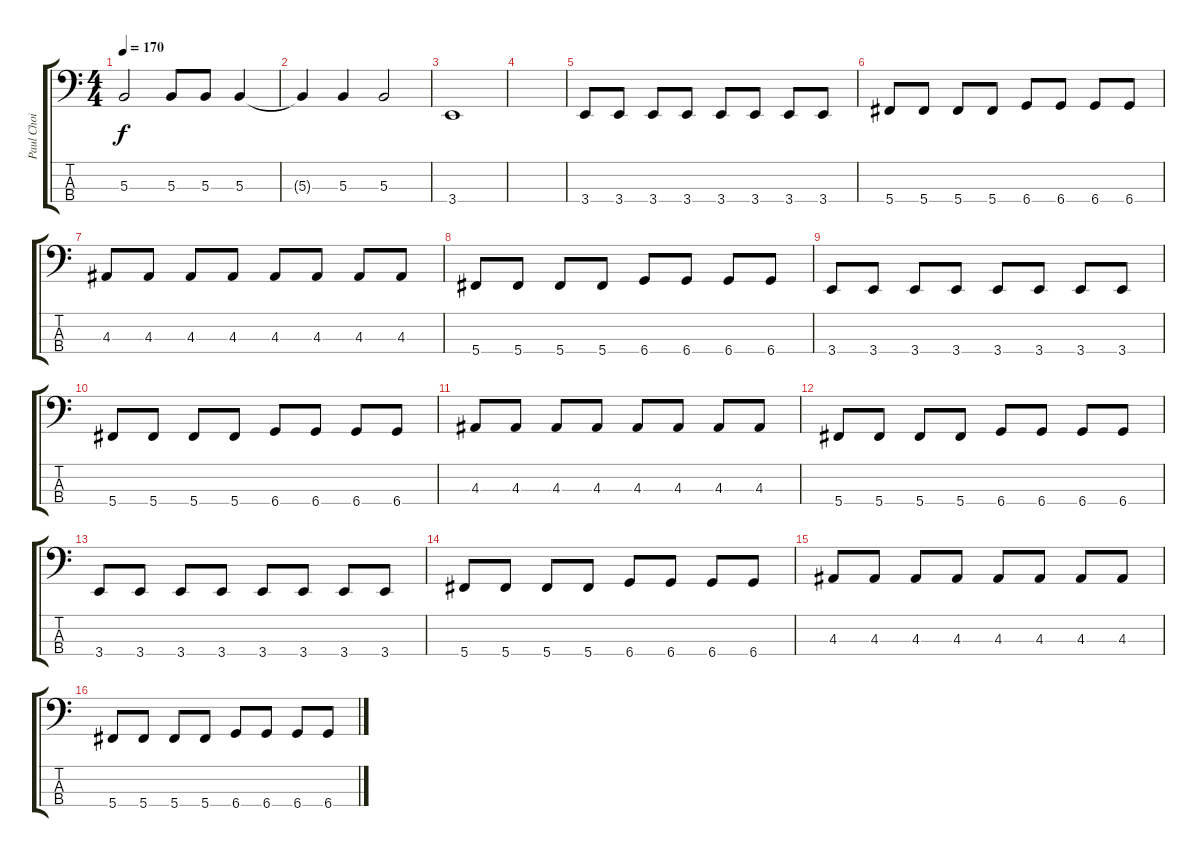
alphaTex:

\track ("Paul Choi (Bass)" "Paul Choi ") {instrument electricbasspick}
\staff {score tabs}
\tuning (E2 B1 Gb1 Db1) {hide}
\ts (4 4)
\tempo 170
\clef f4
\ks c
5.3.2{dy f} 5.3.8 5.3.8 5.3.4 |
5.3{t}.4 5.3.4 5.3.2 |
3.4.1 |
|
3.4.8 3.4.8 3.4.8 3.4.8 3.4.8 3.4.8 3.4.8 3.4.8 |
5.4.8 5.4.8 5.4.8 5.4.8 6.4.8 6.4.8 6.4.8 6.4.8 |
4.3.8 4.3.8 4.3.8 4.3.8 4.3.8 4.3.8 4.3.8 4.3.8 |
5.4.8 5.4.8 5.4.8 5.4.8 6.4.8 6.4.8 6.4.8 6.4.8 |
3.4.8 3.4.8 3.4.8 3.4.8 3.4.8 3.4.8 3.4.8 3.4.8 |
5.4.8 5.4.8 5.4.8 5.4.8 6.4.8 6.4.8 6.4.8 6.4.8 |
4.3.8 4.3.8 4.3.8 4.3.8 4.3.8 4.3.8 4.3.8 4.3.8 |
5.4.8 5.4.8 5.4.8 5.4.8 6.4.8 6.4.8 6.4.8 6.4.8 |
3.4.8 3.4.8 3.4.8 3.4.8 3.4.8 3.4.8 3.4.8 3.4.8 |
5.4.8 5.4.8 5.4.8 5.4.8 6.4.8 6.4.8 6.4.8 6.4.8 |
4.3.8 4.3.8 4.3.8 4.3.8 4.3.8 4.3.8 4.3.8 4.3.8 |
5.4.8 5.4.8 5.4.8 5.4.8 6.4.8 6.4.8 6.4.8 6.4.8
